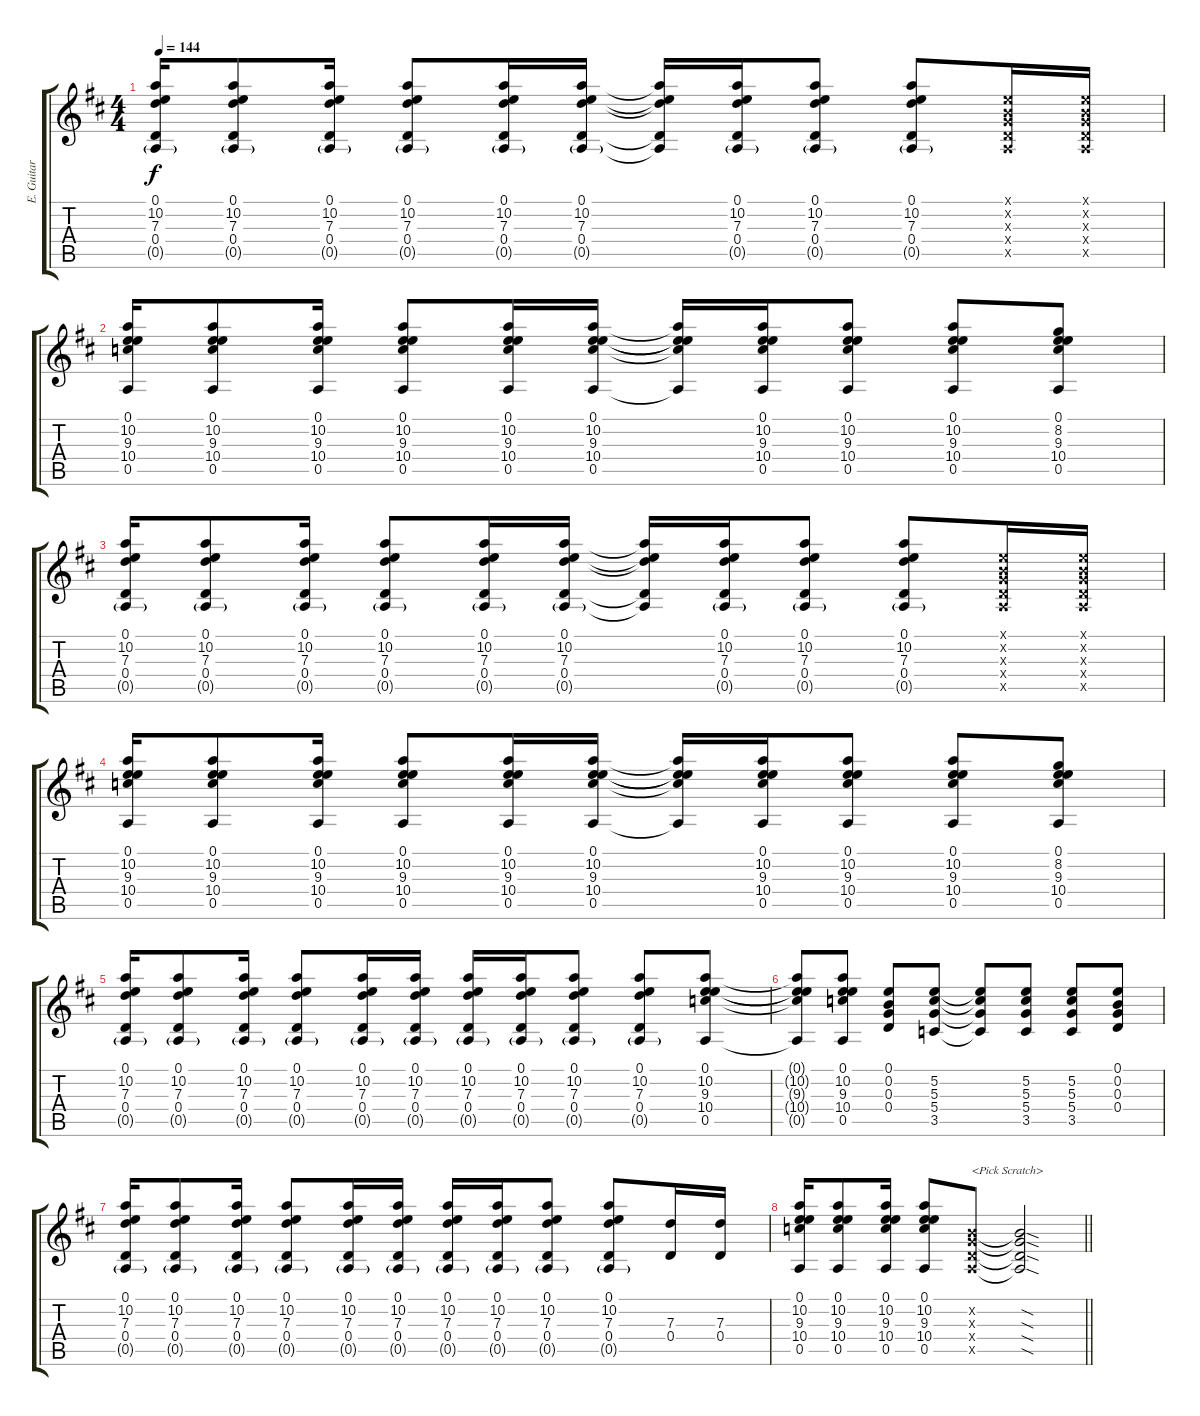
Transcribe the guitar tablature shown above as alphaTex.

\track ("E. Guitar I" "E. Guitar ") {instrument overdrivenguitar}
\staff {score tabs}
\tuning (E4 B3 G3 D3 A2 E2) {hide}
\ts (4 4)
\tempo 144
\clef g2
\ks d
(0.1 10.2 7.3 0.4 0.5{g}).16{dy f} (0.1 10.2 7.3 0.4 0.5{g}).8 (0.1 10.2 7.3 0.4 0.5{g}).16 (0.1 10.2 7.3 0.4 0.5{g}).8 (0.1 10.2 7.3 0.4 0.5{g}).16 (0.1 10.2 7.3 0.4 0.5{g}).16 (0.1{t} 10.2{t} 7.3{t} 0.4{t} 0.5{t}).16 (0.1 10.2 7.3 0.4 0.5{g}).16 (0.1 10.2 7.3 0.4 0.5{g}).8 (0.1 10.2 7.3 0.4 0.5{g}).8 (0.1{x} 0.2{x} 0.3{x} 0.4{x} 0.5{x}).16 (0.1{x} 0.2{x} 0.3{x} 0.4{x} 0.5{x}).16 |
(0.1 10.2 9.3 10.4 0.5).16 (0.1 10.2 9.3 10.4 0.5).8 (0.1 10.2 9.3 10.4 0.5).16 (0.1 10.2 9.3 10.4 0.5).8 (0.1 10.2 9.3 10.4 0.5).16 (0.1 10.2 9.3 10.4 0.5).16 (0.1{t} 10.2{t} 9.3{t} 10.4{t} 0.5{t}).16 (0.1 10.2 9.3 10.4 0.5).16 (0.1 10.2 9.3 10.4 0.5).8 (0.1 10.2 9.3 10.4 0.5).8 (0.1 8.2 9.3 10.4 0.5).8 |
(0.1 10.2 7.3 0.4 0.5{g}).16 (0.1 10.2 7.3 0.4 0.5{g}).8 (0.1 10.2 7.3 0.4 0.5{g}).16 (0.1 10.2 7.3 0.4 0.5{g}).8 (0.1 10.2 7.3 0.4 0.5{g}).16 (0.1 10.2 7.3 0.4 0.5{g}).16 (0.1{t} 10.2{t} 7.3{t} 0.4{t} 0.5{t}).16 (0.1 10.2 7.3 0.4 0.5{g}).16 (0.1 10.2 7.3 0.4 0.5{g}).8 (0.1 10.2 7.3 0.4 0.5{g}).8 (0.1{x} 0.2{x} 0.3{x} 0.4{x} 0.5{x}).16 (0.1{x} 0.2{x} 0.3{x} 0.4{x} 0.5{x}).16 |
(0.1 10.2 9.3 10.4 0.5).16 (0.1 10.2 9.3 10.4 0.5).8 (0.1 10.2 9.3 10.4 0.5).16 (0.1 10.2 9.3 10.4 0.5).8 (0.1 10.2 9.3 10.4 0.5).16 (0.1 10.2 9.3 10.4 0.5).16 (0.1{t} 10.2{t} 9.3{t} 10.4{t} 0.5{t}).16 (0.1 10.2 9.3 10.4 0.5).16 (0.1 10.2 9.3 10.4 0.5).8 (0.1 10.2 9.3 10.4 0.5).8 (0.1 8.2 9.3 10.4 0.5).8 |
(0.1 10.2 7.3 0.4 0.5{g}).16 (0.1 10.2 7.3 0.4 0.5{g}).8 (0.1 10.2 7.3 0.4 0.5{g}).16 (0.1 10.2 7.3 0.4 0.5{g}).8 (0.1 10.2 7.3 0.4 0.5{g}).16 (0.1 10.2 7.3 0.4 0.5{g}).16 (0.1 10.2 7.3 0.4 0.5{g}).16 (0.1 10.2 7.3 0.4 0.5{g}).16 (0.1 10.2 7.3 0.4 0.5{g}).8 (0.1 10.2 7.3 0.4 0.5{g}).8 (0.1 10.2 9.3 10.4 0.5).8 |
(0.1{t} 10.2{t} 9.3{t} 10.4{t} 0.5{t}).8 (0.1 10.2 9.3 10.4 0.5).8 (0.1 0.2 0.3 0.4).8 (5.2 5.3 5.4 3.5).8 (5.2{t} 5.3{t} 5.4{t} 3.5{t}).8 (5.2 5.3 5.4 3.5).8 (5.2 5.3 5.4 3.5).8 (0.1 0.2 0.3 0.4).8 |
(0.1 10.2 7.3 0.4 0.5{g}).16 (0.1 10.2 7.3 0.4 0.5{g}).8 (0.1 10.2 7.3 0.4 0.5{g}).16 (0.1 10.2 7.3 0.4 0.5{g}).8 (0.1 10.2 7.3 0.4 0.5{g}).16 (0.1 10.2 7.3 0.4 0.5{g}).16 (0.1 10.2 7.3 0.4 0.5{g}).16 (0.1 10.2 7.3 0.4 0.5{g}).16 (0.1 10.2 7.3 0.4 0.5{g}).8 (0.1 10.2 7.3 0.4 0.5{g}).8 (7.3 0.4).16 (7.3 0.4).16 |
\barLineRight lightlight
(0.1 10.2 9.3 10.4 0.5).16 (0.1 10.2 9.3 10.4 0.5).8 (0.1 10.2 9.3 10.4 0.5).16 (0.1 10.2 9.3 10.4 0.5).8 (0.2{x} 0.3{x} 0.4{x} 0.5{x}).8{txt "<Pick Scratch>"} (0.2{sod t} 0.3{sod t} 0.4{sod t} 0.5{sod t}).2
